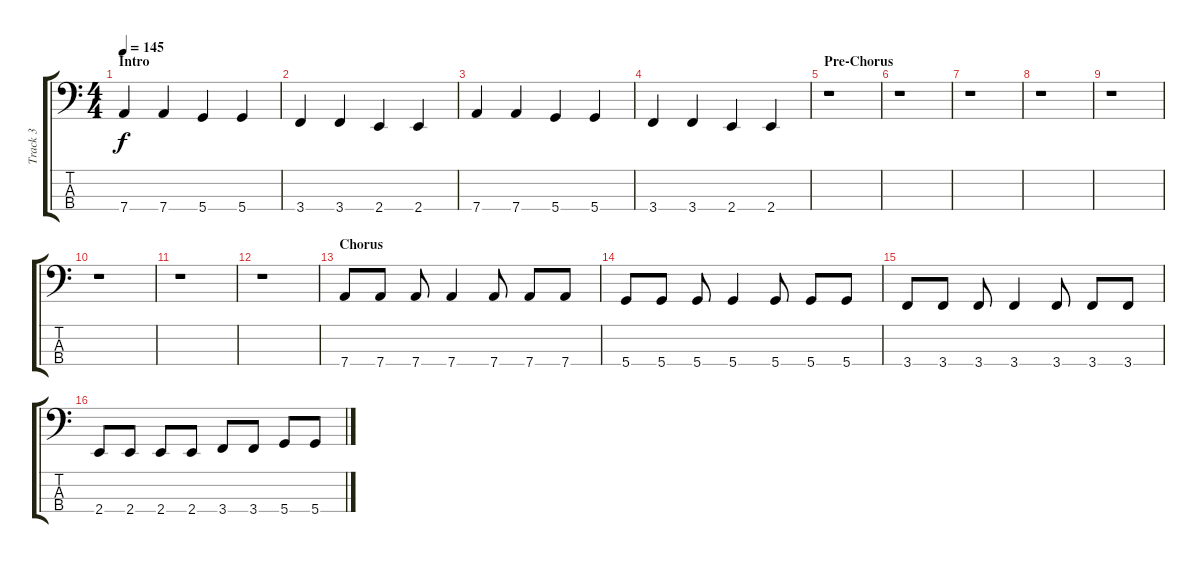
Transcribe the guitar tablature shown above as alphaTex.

\track ("Track 3" "Track 3") {instrument electricbasspick}
\staff {score tabs}
\tuning (G2 D2 A1 D1) {hide}
\ts (4 4)
\section ("" "Intro")
\tempo 145
\clef f4
\ks c
7.4.4{dy f instrument electricbasspick} 7.4.4 5.4.4 5.4.4 |
3.4.4 3.4.4 2.4.4 2.4.4 |
7.4.4 7.4.4 5.4.4 5.4.4 |
3.4.4 3.4.4 2.4.4 2.4.4 |
\section ("" "Pre-Chorus")
r.1 |
r.1 |
r.1 |
r.1 |
r.1 |
r.1 |
r.1 |
r.1 |
\section ("" "Chorus")
7.4.8 7.4.8 7.4.8 7.4.4 7.4.8 7.4.8 7.4.8 |
5.4.8 5.4.8 5.4.8 5.4.4 5.4.8 5.4.8 5.4.8 |
3.4.8 3.4.8 3.4.8 3.4.4 3.4.8 3.4.8 3.4.8 |
2.4.8 2.4.8 2.4.8 2.4.8 3.4.8 3.4.8 5.4.8 5.4.8
